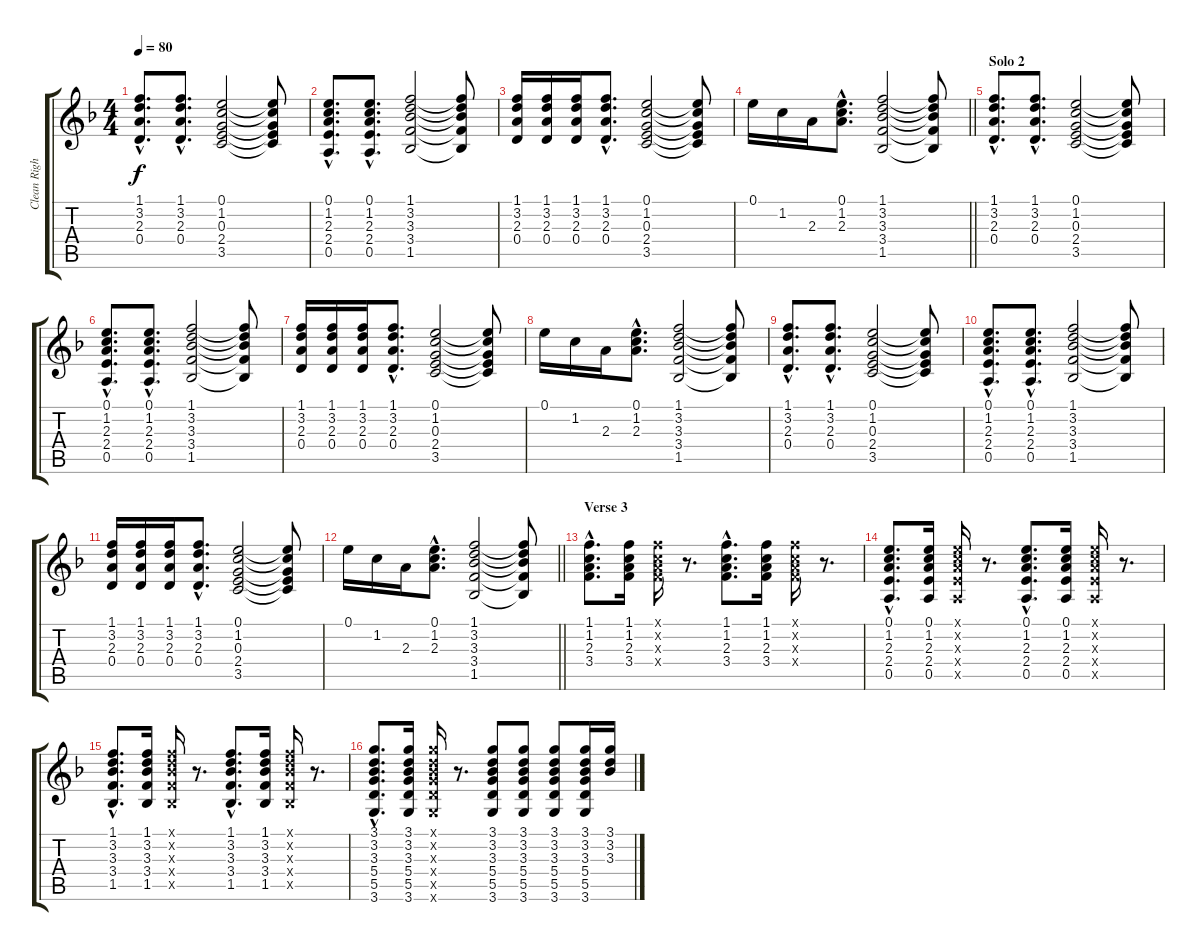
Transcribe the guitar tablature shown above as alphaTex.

\track ("Clean Right" "Clean Righ") {instrument electricguitarclean}
\staff {score tabs}
\tuning (E4 B3 G3 D3 A2 E2) {hide}
\ts (4 4)
\tempo 80
\clef g2
\ks f
(1.1{hac} 3.2{hac} 2.3{hac} 0.4{hac}).8{d dy f} (1.1{hac} 3.2{hac} 2.3{hac} 0.4{hac}).8{d} (0.1 1.2 0.3 2.4 3.5).2 (0.1{t} 1.2{t} 0.3{t} 2.4{t} 3.5{t}).8 |
(0.1{hac} 1.2{hac} 2.3{hac} 2.4{hac} 0.5{hac}).8{d} (0.1{hac} 1.2{hac} 2.3{hac} 2.4{hac} 0.5{hac}).8{d} (1.1 3.2 3.3 3.4 1.5).2 (1.1{t} 3.2{t} 3.3{t} 3.4{t} 1.5{t}).8 |
(1.1 3.2 2.3 0.4).16 (1.1 3.2 2.3 0.4).16 (1.1 3.2 2.3 0.4).16 (1.1{hac} 3.2{hac} 2.3{hac} 0.4{hac}).8{d} (0.1 1.2 0.3 2.4 3.5).2 (0.1{t} 1.2{t} 0.3{t} 2.4{t} 3.5{t}).8 |
\barLineRight lightlight
0.1.16 1.2.16 2.3.16 (0.1{hac} 1.2{hac} 2.3{hac}).8{d} (1.1 3.2 3.3 3.4 1.5).2 (1.1{t} 3.2{t} 3.3{t} 3.4{t} 1.5{t}).8 |
\section ("" "Solo 2")
(1.1{hac} 3.2{hac} 2.3{hac} 0.4{hac}).8{d} (1.1{hac} 3.2{hac} 2.3{hac} 0.4{hac}).8{d} (0.1 1.2 0.3 2.4 3.5).2 (0.1{t} 1.2{t} 0.3{t} 2.4{t} 3.5{t}).8 |
(0.1{hac} 1.2{hac} 2.3{hac} 2.4{hac} 0.5{hac}).8{d} (0.1{hac} 1.2{hac} 2.3{hac} 2.4{hac} 0.5{hac}).8{d} (1.1 3.2 3.3 3.4 1.5).2 (1.1{t} 3.2{t} 3.3{t} 3.4{t} 1.5{t}).8 |
(1.1 3.2 2.3 0.4).16 (1.1 3.2 2.3 0.4).16 (1.1 3.2 2.3 0.4).16 (1.1{hac} 3.2{hac} 2.3{hac} 0.4{hac}).8{d} (0.1 1.2 0.3 2.4 3.5).2 (0.1{t} 1.2{t} 0.3{t} 2.4{t} 3.5{t}).8 |
0.1.16 1.2.16 2.3.16 (0.1{hac} 1.2{hac} 2.3{hac}).8{d} (1.1 3.2 3.3 3.4 1.5).2 (1.1{t} 3.2{t} 3.3{t} 3.4{t} 1.5{t}).8 |
(1.1{hac} 3.2{hac} 2.3{hac} 0.4{hac}).8{d} (1.1{hac} 3.2{hac} 2.3{hac} 0.4{hac}).8{d} (0.1 1.2 0.3 2.4 3.5).2 (0.1{t} 1.2{t} 0.3{t} 2.4{t} 3.5{t}).8 |
(0.1{hac} 1.2{hac} 2.3{hac} 2.4{hac} 0.5{hac}).8{d} (0.1{hac} 1.2{hac} 2.3{hac} 2.4{hac} 0.5{hac}).8{d} (1.1 3.2 3.3 3.4 1.5).2 (1.1{t} 3.2{t} 3.3{t} 3.4{t} 1.5{t}).8 |
(1.1 3.2 2.3 0.4).16 (1.1 3.2 2.3 0.4).16 (1.1 3.2 2.3 0.4).16 (1.1{hac} 3.2{hac} 2.3{hac} 0.4{hac}).8{d} (0.1 1.2 0.3 2.4 3.5).2 (0.1{t} 1.2{t} 0.3{t} 2.4{t} 3.5{t}).8 |
\barLineRight lightlight
0.1.16 1.2.16 2.3.16 (0.1{hac} 1.2{hac} 2.3{hac}).8{d} (1.1 3.2 3.3 3.4 1.5).2 (1.1{t} 3.2{t} 3.3{t} 3.4{t} 1.5{t}).8 |
\section ("" "Verse 3")
(1.1{hac} 1.2{hac} 2.3{hac} 3.4{hac}).8{d} (1.1 1.2 2.3 3.4).16 (1.1{x} 1.2{x} 2.3{x} 3.4{x}).16 r.8{d} (1.1{hac} 1.2{hac} 2.3{hac} 3.4{hac}).8{d} (1.1 1.2 2.3 3.4).16 (1.1{x} 1.2{x} 2.3{x} 3.4{x}).16 r.8{d} |
(0.1{hac} 1.2{hac} 2.3{hac} 2.4{hac} 0.5{hac}).8{d} (0.1 1.2 2.3 2.4 0.5).16 (0.1{x} 1.2{x} 2.3{x} 2.4{x} 0.5{x}).16 r.8{d} (0.1{hac} 1.2{hac} 2.3{hac} 2.4{hac} 0.5{hac}).8{d} (0.1 1.2 2.3 2.4 0.5).16 (0.1{x} 1.2{x} 2.3{x} 2.4{x} 0.5{x}).16 r.8{d} |
(1.1{hac} 3.2{hac} 3.3{hac} 3.4{hac} 1.5{hac}).8{d} (1.1 3.2 3.3 3.4 1.5).16 (1.1{x} 3.2{x} 3.3{x} 3.4{x} 1.5{x}).16 r.8{d} (1.1{hac} 3.2{hac} 3.3{hac} 3.4{hac} 1.5{hac}).8{d} (1.1 3.2 3.3 3.4 1.5).16 (1.1{x} 3.2{x} 3.3{x} 3.4{x} 1.5{x}).16 r.8{d} |
(3.1{hac} 3.2{hac} 3.3{hac} 5.4{hac} 5.5{hac} 3.6{hac}).8{d} (3.1 3.2 3.3 5.4 5.5 3.6).16 (3.1{x} 3.2{x} 3.3{x} 5.4{x} 5.5{x} 3.6{x}).16 r.8{d} (3.1 3.2 3.3 5.4 5.5 3.6).8 (3.1 3.2 3.3 5.4 5.5 3.6).8 (3.1 3.2 3.3 5.4 5.5 3.6).8 (3.1 3.2 3.3 5.4 5.5 3.6).16 (3.1 3.2 3.3).16
